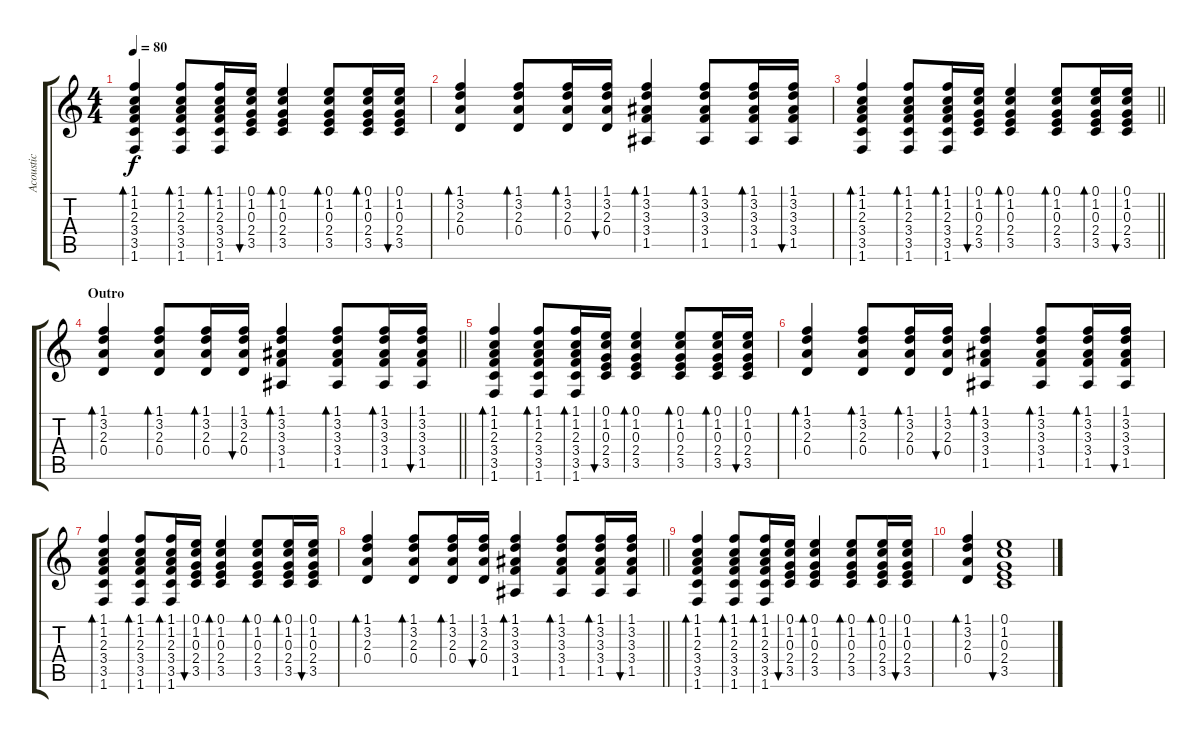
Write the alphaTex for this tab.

\track ("Acoustic" "Acoustic") {instrument acousticguitarsteel}
\staff {score tabs}
\tuning (E4 B3 G3 D3 A2 E2) {hide}
\ts (4 4)
\tempo 80
\clef g2
\ks c
(1.1 1.2 2.3 3.4 3.5 1.6).4{bd 60 dy f instrument acousticguitarsteel} (1.1 1.2 2.3 3.4 3.5 1.6).8{bd 60} (1.1 1.2 2.3 3.4 3.5 1.6).16{bd 60} (0.1 1.2 0.3 2.4 3.5).16{bu 60} (0.1 1.2 0.3 2.4 3.5).4{bd 60 instrument acousticguitarsteel} (0.1 1.2 0.3 2.4 3.5).8{bd 60} (0.1 1.2 0.3 2.4 3.5).16{bd 60} (0.1 1.2 0.3 2.4 3.5).16{bu 60} |
(1.1 3.2 2.3 0.4).4{bd 60 instrument acousticguitarsteel} (1.1 3.2 2.3 0.4).8{bd 60} (1.1 3.2 2.3 0.4).16{bd 60} (1.1 3.2 2.3 0.4).16{bu 60} (1.1 3.2 3.3 3.4 1.5).4{bd 60 instrument acousticguitarsteel} (1.1 3.2 3.3 3.4 1.5).8{bd 60 instrument acousticguitarsteel} (1.1 3.2 3.3 3.4 1.5).16{bd 60 instrument acousticguitarsteel} (1.1 3.2 3.3 3.4 1.5).16{bu 60 instrument acousticguitarsteel} |
\barLineRight lightlight
(1.1 1.2 2.3 3.4 3.5 1.6).4{bd 60 instrument acousticguitarsteel} (1.1 1.2 2.3 3.4 3.5 1.6).8{bd 60} (1.1 1.2 2.3 3.4 3.5 1.6).16{bd 60} (0.1 1.2 0.3 2.4 3.5).16{bu 60} (0.1 1.2 0.3 2.4 3.5).4{bd 60 instrument acousticguitarsteel} (0.1 1.2 0.3 2.4 3.5).8{bd 60} (0.1 1.2 0.3 2.4 3.5).16{bd 60} (0.1 1.2 0.3 2.4 3.5).16{bu 60} |
\section ("" "Outro")
\barLineRight lightlight
(1.1 3.2 2.3 0.4).4{bd 60 instrument acousticguitarsteel} (1.1 3.2 2.3 0.4).8{bd 60} (1.1 3.2 2.3 0.4).16{bd 60} (1.1 3.2 2.3 0.4).16{bu 60} (1.1 3.2 3.3 3.4 1.5).4{bd 60 instrument acousticguitarsteel} (1.1 3.2 3.3 3.4 1.5).8{bd 60 instrument acousticguitarsteel} (1.1 3.2 3.3 3.4 1.5).16{bd 60 instrument acousticguitarsteel} (1.1 3.2 3.3 3.4 1.5).16{bu 60 instrument acousticguitarsteel} |
(1.1 1.2 2.3 3.4 3.5 1.6).4{bd 60 instrument acousticguitarsteel} (1.1 1.2 2.3 3.4 3.5 1.6).8{bd 60} (1.1 1.2 2.3 3.4 3.5 1.6).16{bd 60} (0.1 1.2 0.3 2.4 3.5).16{bu 60} (0.1 1.2 0.3 2.4 3.5).4{bd 60 instrument acousticguitarsteel} (0.1 1.2 0.3 2.4 3.5).8{bd 60} (0.1 1.2 0.3 2.4 3.5).16{bd 60} (0.1 1.2 0.3 2.4 3.5).16{bu 60} |
(1.1 3.2 2.3 0.4).4{bd 60 instrument acousticguitarsteel} (1.1 3.2 2.3 0.4).8{bd 60} (1.1 3.2 2.3 0.4).16{bd 60} (1.1 3.2 2.3 0.4).16{bu 60} (1.1 3.2 3.3 3.4 1.5).4{bd 60 instrument acousticguitarsteel} (1.1 3.2 3.3 3.4 1.5).8{bd 60 instrument acousticguitarsteel} (1.1 3.2 3.3 3.4 1.5).16{bd 60 instrument acousticguitarsteel} (1.1 3.2 3.3 3.4 1.5).16{bu 60 instrument acousticguitarsteel} |
(1.1 1.2 2.3 3.4 3.5 1.6).4{bd 60 instrument acousticguitarsteel} (1.1 1.2 2.3 3.4 3.5 1.6).8{bd 60} (1.1 1.2 2.3 3.4 3.5 1.6).16{bd 60} (0.1 1.2 0.3 2.4 3.5).16{bu 60} (0.1 1.2 0.3 2.4 3.5).4{bd 60 instrument acousticguitarsteel} (0.1 1.2 0.3 2.4 3.5).8{bd 60} (0.1 1.2 0.3 2.4 3.5).16{bd 60} (0.1 1.2 0.3 2.4 3.5).16{bu 60} |
\barLineRight lightlight
(1.1 3.2 2.3 0.4).4{bd 60 instrument acousticguitarsteel} (1.1 3.2 2.3 0.4).8{bd 60} (1.1 3.2 2.3 0.4).16{bd 60} (1.1 3.2 2.3 0.4).16{bu 60} (1.1 3.2 3.3 3.4 1.5).4{bd 60 instrument acousticguitarsteel} (1.1 3.2 3.3 3.4 1.5).8{bd 60 instrument acousticguitarsteel} (1.1 3.2 3.3 3.4 1.5).16{bd 60 instrument acousticguitarsteel} (1.1 3.2 3.3 3.4 1.5).16{bu 60 instrument acousticguitarsteel} |
(1.1 1.2 2.3 3.4 3.5 1.6).4{bd 60 instrument acousticguitarsteel} (1.1 1.2 2.3 3.4 3.5 1.6).8{bd 60} (1.1 1.2 2.3 3.4 3.5 1.6).16{bd 60} (0.1 1.2 0.3 2.4 3.5).16{bu 60} (0.1 1.2 0.3 2.4 3.5).4{bd 60 instrument acousticguitarsteel} (0.1 1.2 0.3 2.4 3.5).8{bd 60} (0.1 1.2 0.3 2.4 3.5).16{bd 60} (0.1 1.2 0.3 2.4 3.5).16{bu 60} |
(1.1 3.2 2.3 0.4).4{bd 60 instrument acousticguitarsteel} (0.1 1.2 0.3 2.4 3.5).1{bu 60}
